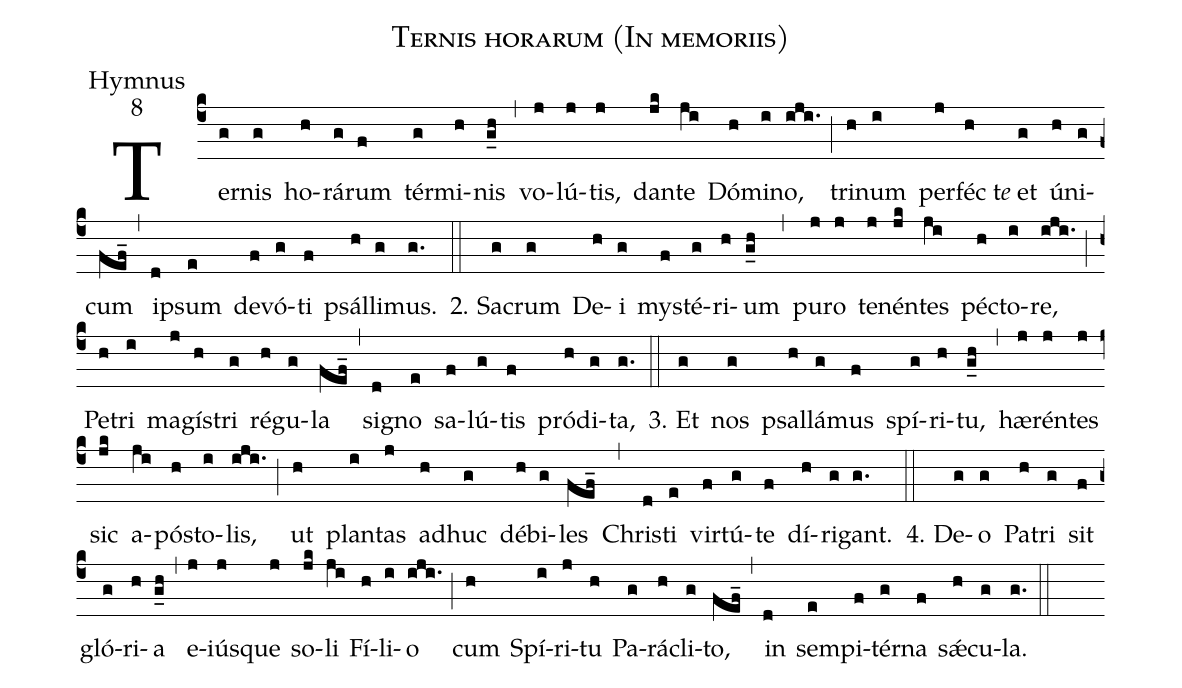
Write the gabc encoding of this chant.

name:Ternis horarum (In memoriis);
office-part:Hymnus;
mode:8;
%%
(c4)Ter(g)nis(g) ho(h)rá(g)rum(f) tér(g)mi(h)nis(g_h) (,)
vo(j)lú(j)tis,(j) dan(jk)te(ji) Dó(h)mi(i)no,(iji.) (;)
tri(h)num(i) per(j)féc(h)t<i>e</i>() et(g) ú(h)ni(g)cum(fef_) (,)
ip(d)sum(e) de(f)vó(g)ti(f) psál(h)li(g)mus.(g.) (::)
2. Sa(g)crum(g) De(h)i(g) mys(f)té(g)ri(h)um(g_h) (,)
pu(j)ro(j) te(j)nén(jk)tes(ji) péc(h)to(i)re,(iji.) (;)
Pe(h)tri(i) ma(j)gís(h)tri(g) ré(h)gu(g)la(fef_) (,)
si(d)gno(e) sa(f)lú(g)tis(f) pró(h)di(g)ta,(g.) (::)

3. Et(g) nos(g) psal(h)lá(g)mus(f) spí(g)ri(h)tu,(g_h) (,)
hæ(j)rén(j)tes(j) sic(jk) a(ji)pós(h)to(i)lis,(iji.) (;)
ut(h) plan(i)tas(j) ad(h)huc(g) dé(h)bi(g)les(fef_) (,)
Chris(d)ti(e) vir(f)tú(g)te(f) dí(h)ri(g)gant.(g.) (::)

4. De(g)o(g) Pa(h)tri(g) sit(f) gló(g)ri(h)a(g_h) (,)
e(j)iús(j)que(j) so(jk)li(ji) Fí(h)li(i)o(iji.) (;)
cum(h) Spí(i)ri(j)tu(h) Pa(g)rá(h)cli(g)to,(fef_) (,)
in(d) sem(e)pi(f)tér(g)na(f) sǽ(h)cu(g)la.(g.) (::)
